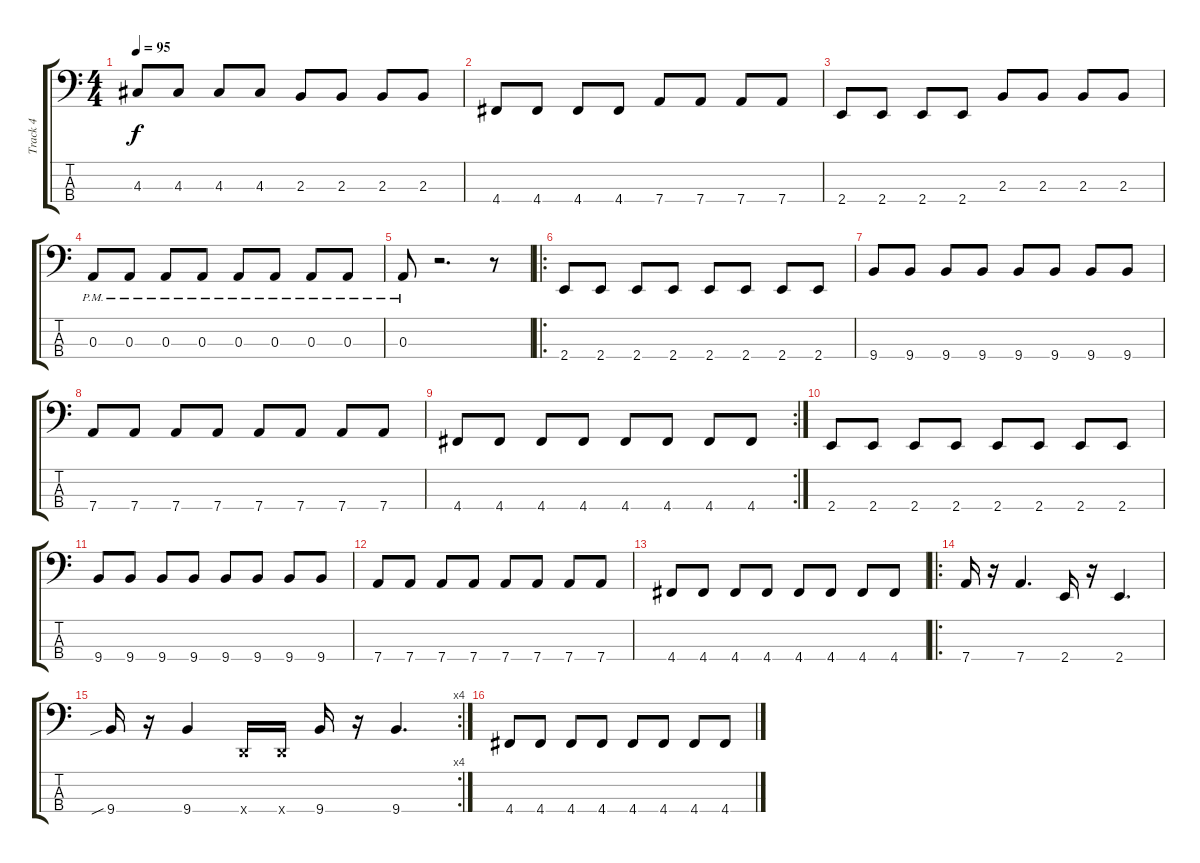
\track ("Track 4" "Track 4") {instrument slapbass1}
\staff {score tabs}
\tuning (G2 D2 A1 D1) {hide}
\ts (4 4)
\tempo 95
\clef f4
\ks c
4.3.8{dy f} 4.3.8 4.3.8 4.3.8 2.3.8 2.3.8 2.3.8 2.3.8 |
4.4.8 4.4.8 4.4.8 4.4.8 7.4.8 7.4.8 7.4.8 7.4.8 |
2.4.8 2.4.8 2.4.8 2.4.8 2.3.8 2.3.8 2.3.8 2.3.8 |
0.3{pm}.8 0.3{pm}.8 0.3{pm}.8 0.3{pm}.8 0.3{pm}.8 0.3{pm}.8 0.3{pm}.8 0.3{pm}.8 |
0.3{pm}.8 r.2{d} r.8 |
\ro
2.4.8 2.4.8 2.4.8 2.4.8 2.4.8 2.4.8 2.4.8 2.4.8 |
9.4.8 9.4.8 9.4.8 9.4.8 9.4.8 9.4.8 9.4.8 9.4.8 |
7.4.8 7.4.8 7.4.8 7.4.8 7.4.8 7.4.8 7.4.8 7.4.8 |
\rc 2
4.4.8 4.4.8 4.4.8 4.4.8 4.4.8 4.4.8 4.4.8 4.4.8 |
2.4.8 2.4.8 2.4.8 2.4.8 2.4.8 2.4.8 2.4.8 2.4.8 |
9.4.8 9.4.8 9.4.8 9.4.8 9.4.8 9.4.8 9.4.8 9.4.8 |
7.4.8 7.4.8 7.4.8 7.4.8 7.4.8 7.4.8 7.4.8 7.4.8 |
4.4.8 4.4.8 4.4.8 4.4.8 4.4.8 4.4.8 4.4.8 4.4.8 |
\ro
7.4.16 r.16 7.4.4{d} 2.4.16 r.16 2.4.4{d} |
\rc 4
9.4{sib}.16 r.16 9.4.4 0.4{x}.16 0.4{x}.16 9.4.16 r.16 9.4.4{d} |
4.4.8 4.4.8 4.4.8 4.4.8 4.4.8 4.4.8 4.4.8 4.4.8
